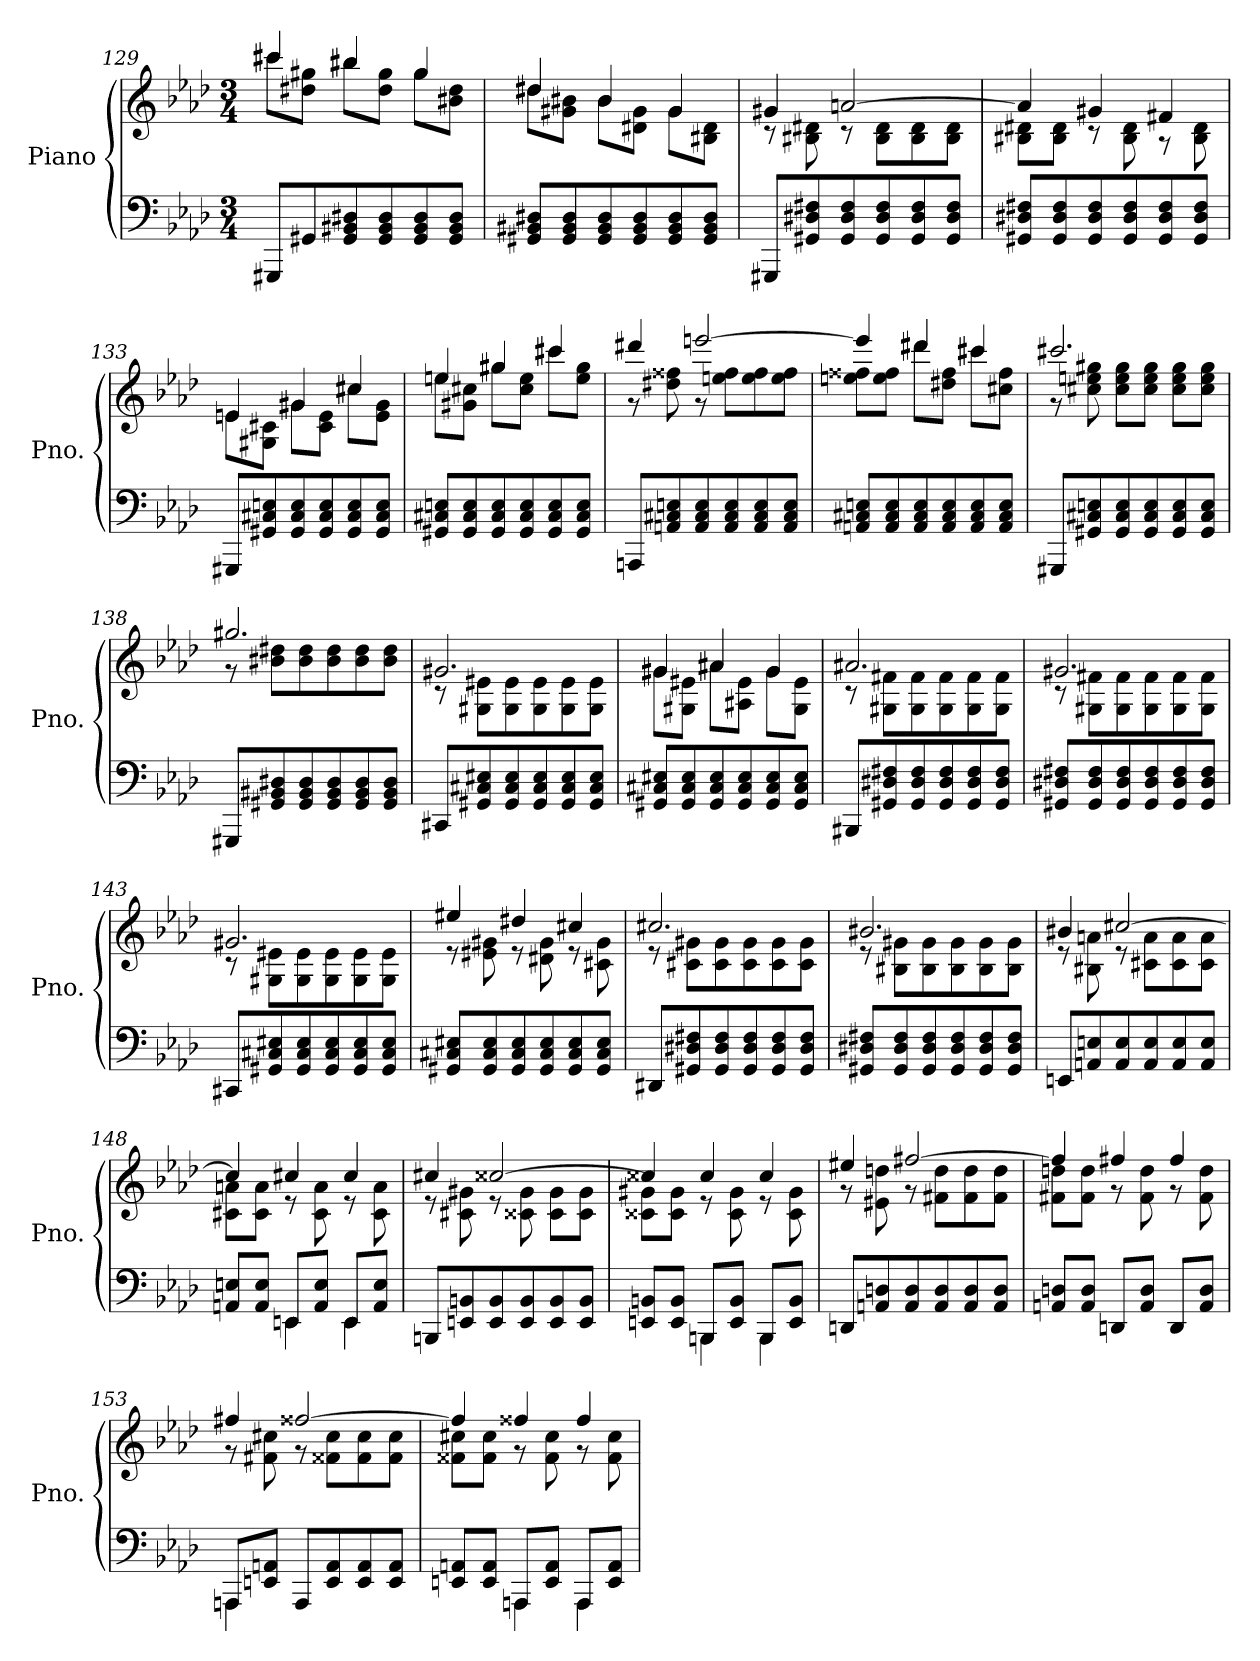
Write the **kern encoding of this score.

**kern	**kern
*part1	*part1
*staff2	*staff1
*I"Piano	*
*I'Pno.	*
*clefF4	*clefG2
*k[b-e-a-d-]	*k[b-e-a-d-]
*M3/4	*M3/4
=129	=129
*	*^
8GGG#X/L	4ccc#X/	8ccc#\L
8GG#X/	.	8dd#X\ 8gg#X\J
8GG#/ 8BB#X/ 8D#X/	4bb#X/	8bb#\L
8GG#/ 8BB#/ 8D#/	.	8dd#\ 8gg#\J
8GG#/ 8BB#/ 8D#/	4gg#/	8gg#\L
8GG#/ 8BB#/ 8D#/J	.	8b#X\ 8dd#\J
!!LO:PB:g=z	!!
=130	=130	=130
8GG#X/ 8BB#X/ 8D#X/L	4dd#X/	8dd#\L
8GG#/ 8BB#/ 8D#/	.	8g#X\ 8b#X\J
8GG#/ 8BB#/ 8D#/	4b#/	8b#\L
8GG#/ 8BB#/ 8D#/	.	8d#X\ 8g#\J
8GG#/ 8BB#/ 8D#/	4g#/	8g#\L
8GG#/ 8BB#/ 8D#/J	.	8B#X\ 8d#\J
=131	=131	=131
8GGG#X/L	4g#X/	8r
8GG#X/ 8D#X/ 8F#X/	.	8B#X\ 8d#X\
8GG#/ 8D#/ 8F#/	[2an/	8r
8GG#/ 8D#/ 8F#/	.	8B#\ 8d#\L
8GG#/ 8D#/ 8F#/	.	8B#\ 8d#\
8GG#/ 8D#/ 8F#/J	.	8B#\ 8d#\J
=132	=132	=132
8GG#X/ 8D#X/ 8F#X/L	4a/]	8B#X\ 8d#X\L
8GG#/ 8D#/ 8F#/	.	8B#\ 8d#\J
8GG#/ 8D#/ 8F#/	4g#X/	8r
8GG#/ 8D#/ 8F#/	.	8B#\ 8d#\
8GG#/ 8D#/ 8F#/	4f#X/	8r
8GG#/ 8D#/ 8F#/J	.	8B#\ 8d#\
=133	=133	=133
8GGG#X/L	4en/	8e\L
8GG#X/ 8C#X/ 8En/	.	8G#X\ 8c#X\J
8GG#/ 8C#/ 8E/	4g#X/	8g#\L
8GG#/ 8C#/ 8E/	.	8c#\ 8e\J
8GG#/ 8C#/ 8E/	4cc#X/	8cc#\L
8GG#/ 8C#/ 8E/J	.	8e\ 8g#\J
=134	=134	=134
8GG#X/ 8C#X/ 8En/L	4een/	8ee\L
8GG#/ 8C#/ 8E/	.	8g#X\ 8cc#X\J
8GG#/ 8C#/ 8E/	4gg#X/	8gg#\L
8GG#/ 8C#/ 8E/	.	8cc#\ 8ee\J
8GG#/ 8C#/ 8E/	4ccc#X/	8ccc#\L
8GG#/ 8C#/ 8E/J	.	8ee\ 8gg#\J
!!LO:LB:g=z	!!
=135	=135	=135
8AAAn/L	4ddd#X/	8r
8AAn/ 8C#X/ 8En/	.	8dd#X\ 8ff##X\
8AA/ 8C#/ 8E/	[2eeen/	8r
8AA/ 8C#/ 8E/	.	8een\ 8ff##\L
8AA/ 8C#/ 8E/	.	8ee\ 8ff##\
8AA/ 8C#/ 8E/J	.	8ee\ 8ff##\J
=136	=136	=136
8AAn/ 8C#X/ 8En/L	4eee/]	8een\ 8ff##X\L
8AA/ 8C#/ 8E/	.	8ee\ 8ff##\J
8AA/ 8C#/ 8E/	4ddd#X/	8ddd#\L
8AA/ 8C#/ 8E/	.	8dd#X\ 8ff##\J
8AA/ 8C#/ 8E/	4ccc#X/	8ccc#\L
8AA/ 8C#/ 8E/J	.	8cc#X\ 8ff##\J
=137	=137	=137
8GGG#X/L	2.ccc#X/	8r
8GG#X/ 8C#X/ 8En/	.	8cc#X\ 8een\ 8gg#X\
8GG#/ 8C#/ 8E/	.	8cc#\ 8ee\ 8gg#\L
8GG#/ 8C#/ 8E/	.	8cc#\ 8ee\ 8gg#\J
8GG#/ 8C#/ 8E/	.	8cc#\ 8ee\ 8gg#\L
8GG#/ 8C#/ 8E/J	.	8cc#\ 8ee\ 8gg#\J
=138	=138	=138
8GGG#X/L	2.gg#X/	8r
8GG#X/ 8BB#X/ 8D#X/	.	8b#X\ 8dd#X\L
8GG#/ 8BB#/ 8D#/	.	8b#\ 8dd#\
8GG#/ 8BB#/ 8D#/	.	8b#\ 8dd#\
8GG#/ 8BB#/ 8D#/	.	8b#\ 8dd#\
8GG#/ 8BB#/ 8D#/J	.	8b#\ 8dd#\J
=139	=139	=139
8CC#X/L	2.g#X/	8r
8GG#X/ 8C#X/ 8E#X/	.	8G#X\ 8e#X\L
8GG#/ 8C#/ 8E#/	.	8G#\ 8e#\
8GG#/ 8C#/ 8E#/	.	8G#\ 8e#\
8GG#/ 8C#/ 8E#/	.	8G#\ 8e#\
8GG#/ 8C#/ 8E#/J	.	8G#\ 8e#\J
!!LO:LB:g=z	!!
=140	=140	=140
8GG#X/ 8C#X/ 8E#X/L	4g#X/	8g#\L
8GG#/ 8C#/ 8E#/	.	8G#X\ 8e#X\J
8GG#/ 8C#/ 8E#/	4a#X/	8a#\L
8GG#/ 8C#/ 8E#/	.	8A#X\ 8e#\J
8GG#/ 8C#/ 8E#/	4g#/	8g#\L
8GG#/ 8C#/ 8E#/J	.	8G#\ 8e#\J
=141	=141	=141
8BBB#X/L	2.a#X/	8r
8GG#X/ 8D#X/ 8F#X/	.	8G#X\ 8f#X\L
8GG#/ 8D#/ 8F#/	.	8G#\ 8f#\
8GG#/ 8D#/ 8F#/	.	8G#\ 8f#\
8GG#/ 8D#/ 8F#/	.	8G#\ 8f#\
8GG#/ 8D#/ 8F#/J	.	8G#\ 8f#\J
=142	=142	=142
8GG#X/ 8D#X/ 8F#X/L	2.g#X/	8r
8GG#/ 8D#/ 8F#/	.	8G#X\ 8f#X\L
8GG#/ 8D#/ 8F#/	.	8G#\ 8f#\
8GG#/ 8D#/ 8F#/	.	8G#\ 8f#\
8GG#/ 8D#/ 8F#/	.	8G#\ 8f#\
8GG#/ 8D#/ 8F#/J	.	8G#\ 8f#\J
=143	=143	=143
8CC#X/L	2.g#X/	8r
8GG#X/ 8C#X/ 8E#X/	.	8G#X\ 8e#X\L
8GG#/ 8C#/ 8E#/	.	8G#\ 8e#\
8GG#/ 8C#/ 8E#/	.	8G#\ 8e#\
8GG#/ 8C#/ 8E#/	.	8G#\ 8e#\
8GG#/ 8C#/ 8E#/J	.	8G#\ 8e#\J
=144	=144	=144
8GG#X/ 8C#X/ 8E#X/L	4ee#X/	8r
8GG#/ 8C#/ 8E#/	.	8e#X\ 8g#X\
8GG#/ 8C#/ 8E#/	4dd#X/	8r
8GG#/ 8C#/ 8E#/	.	8d#X\ 8g#\
8GG#/ 8C#/ 8E#/	4cc#X/	8r
8GG#/ 8C#/ 8E#/J	.	8c#X\ 8g#\
!!LO:LB:g=z	!!
=145	=145	=145
8DD#X/L	2.cc#X/	8r
8GG#X/ 8D#X/ 8F#X/	.	8c#X\ 8g#X\L
8GG#/ 8D#/ 8F#/	.	8c#\ 8g#\
8GG#/ 8D#/ 8F#/	.	8c#\ 8g#\
8GG#/ 8D#/ 8F#/	.	8c#\ 8g#\
8GG#/ 8D#/ 8F#/J	.	8c#\ 8g#\J
=146	=146	=146
8GG#X/ 8D#X/ 8F#X/L	2.b#X/	8r
8GG#/ 8D#/ 8F#/	.	8B#X\ 8g#X\L
8GG#/ 8D#/ 8F#/	.	8B#\ 8g#\
8GG#/ 8D#/ 8F#/	.	8B#\ 8g#\
8GG#/ 8D#/ 8F#/	.	8B#\ 8g#\
8GG#/ 8D#/ 8F#/J	.	8B#\ 8g#\J
=147	=147	=147
8EEn/L	4b#X/	8r
8AAn/ 8En/	.	8B#X\ 8an\
8AA/ 8E/	[2cc#X/	8r
8AA/ 8E/	.	8c#X\ 8a\L
8AA/ 8E/	.	8c#\ 8a\
8AA/ 8E/J	.	8c#\ 8a\J
=148	=148	=148
*^	*	*
8AAn/ 8En/L	4ryy	4cc#/]	8c#X\ 8an\L
8AA/ 8E/J	.	.	8c#\ 8a\J
8EEn/L	4EE\	4cc#X/	8r
8AA/ 8E/J	.	.	8c#\ 8a\
8EE/L	4EE\	4cc#/	8r
8AA/ 8E/J	.	.	8c#\ 8a\
*v	*v	*	*
=149	=149	=149
8BBBn/L	4cc#X/	8r
8EEn/ 8BBn/	.	8c#X\ 8g#X\
8EE/ 8BB/	[2cc##X/	8r
8EE/ 8BB/	.	8c##X\ 8g#\
8EE/ 8BB/	.	8c##\ 8g#\L
8EE/ 8BB/J	.	8c##\ 8g#\J
!!LO:LB:g=z	!!
=150	=150	=150
*^	*	*
8EEn/ 8BBn/L	4ryy	4cc##X/]	8c##X\ 8g#X\L
8EE/ 8BB/J	.	.	8c##\ 8g#\J
8BBBn/L	4BBB\	4cc##/	8r
8EE/ 8BB/J	.	.	8c##\ 8g#\
8BBB/L	4BBB\	4cc##/	8r
8EE/ 8BB/J	.	.	8c##\ 8g#\
*v	*v	*	*
=151	=151	=151
8DDn/L	4ee#X/	8r
8AAn/ 8Dn/	.	8e#X\ 8ddn\
8AA/ 8D/	[2ff#X/	8r
8AA/ 8D/	.	8f#X\ 8dd\L
8AA/ 8D/	.	8f#\ 8dd\
8AA/ 8D/J	.	8f#\ 8dd\J
=152	=152	=152
8AAn/ 8Dn/L	4ff#/]	8f#X\ 8ddn\L
8AA/ 8D/J	.	8f#\ 8dd\J
8DDn/L	4ff#X/	8r
8AA/ 8D/J	.	8f#\ 8dd\
8DD/L	4ff#/	8r
8AA/ 8D/J	.	8f#\ 8dd\
=153	=153	=153
*^	*	*
8AAAn/L	4AAA\	4ff#X/	8r
8EEn/ 8AAn/J	.	.	8f#X\ 8cc#X\
8AAA/L	2ryy	[2ff##X/	8r
8EE/ 8AA/	.	.	8f##X\ 8cc#\L
8EE/ 8AA/	.	.	8f##\ 8cc#\
8EE/ 8AA/J	.	.	8f##\ 8cc#\J
=154	=154	=154	=154
8EEn/ 8AAn/L	4ryy	4ff##/]	8f##X\ 8cc#X\L
8EE/ 8AA/J	.	.	8f##\ 8cc#\J
8AAAn/L	4AAA\	4ff##X/	8r
8EE/ 8AA/J	.	.	8f##\ 8cc#\
8AAA/L	4AAA\	4ff##/	8r
8EE/ 8AA/J	.	.	8f##\ 8cc#\
*v	*v	*	*
*	*v	*v
=	=
*-	*-
